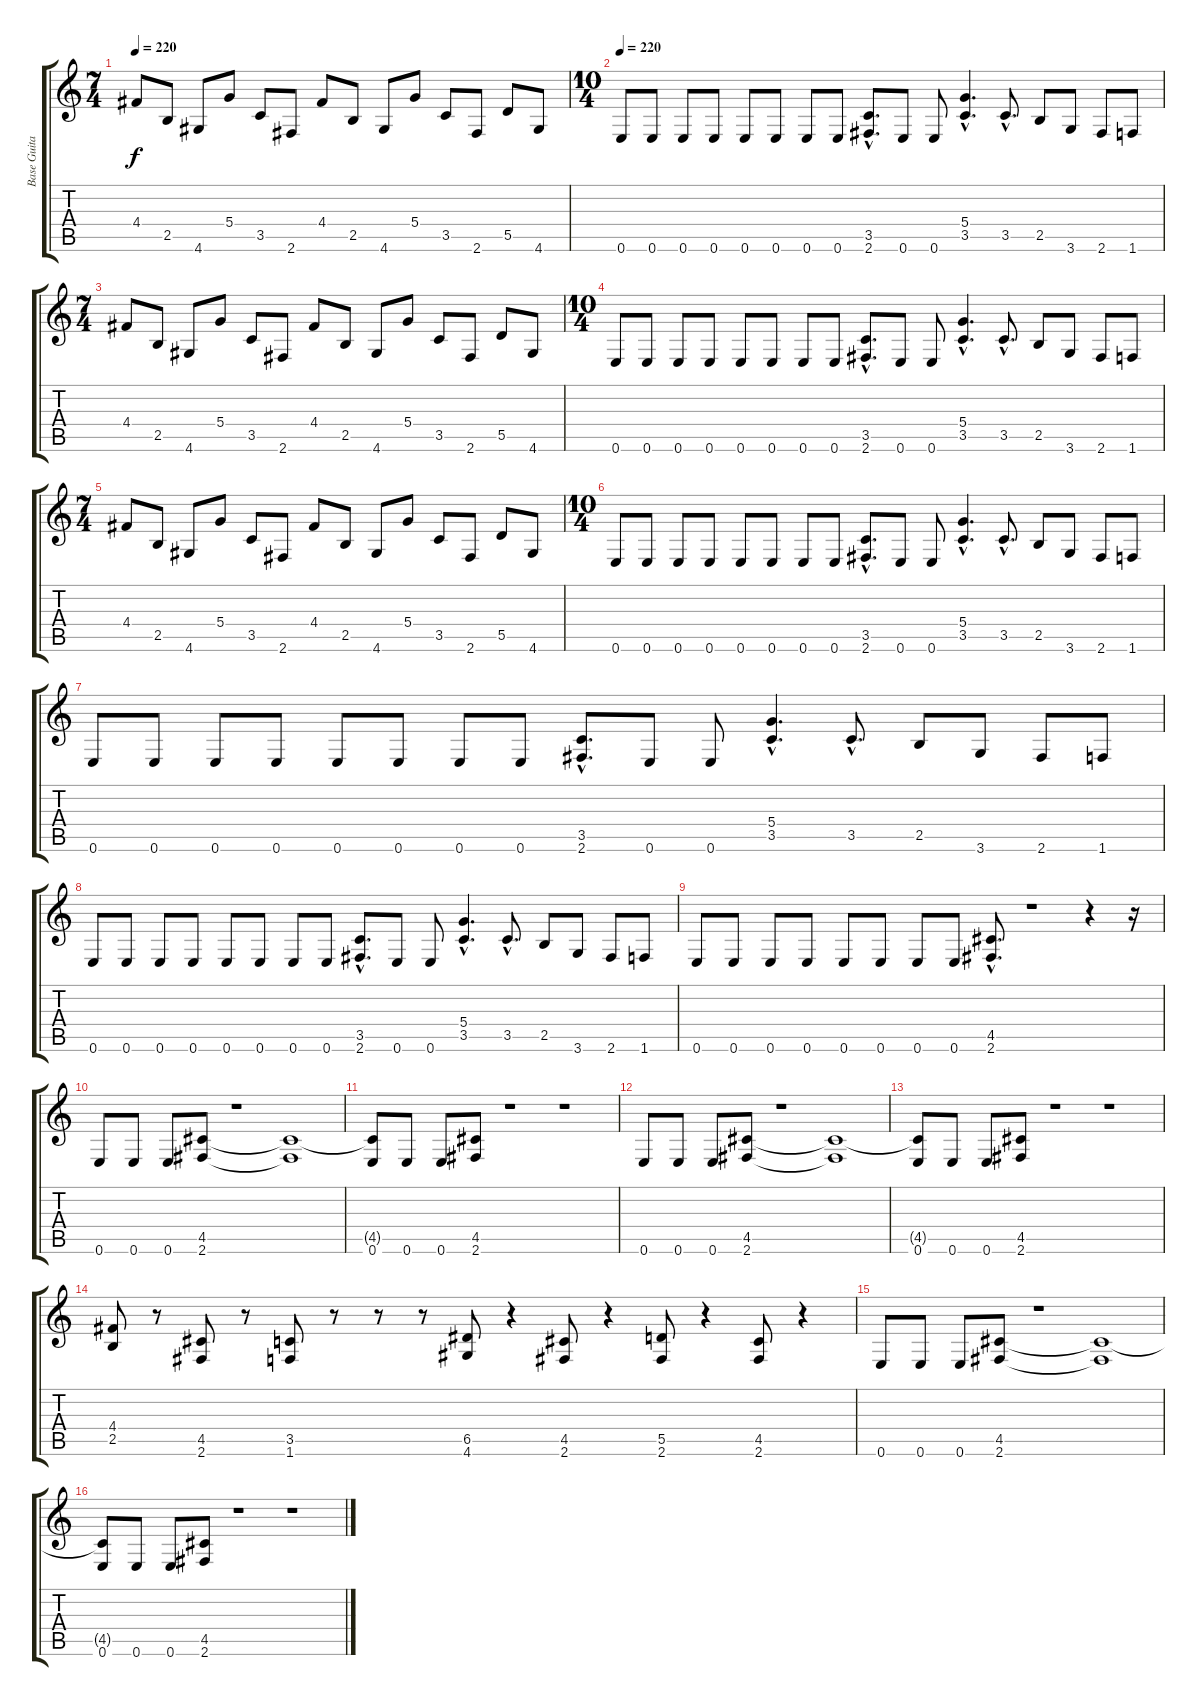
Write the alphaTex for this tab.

\track ("Base Guitar" "Base Guita") {instrument distortionguitar}
\staff {score tabs}
\tuning (E4 B3 G3 D3 A2 E2) {hide}
\ts (7 4)
\tempo 220
\clef g2
\ks c
4.4.8{dy f} 2.5.8 4.6.8 5.4.8 3.5.8 2.6.8 4.4.8 2.5.8 4.6.8 5.4.8 3.5.8 2.6.8 5.5.8 4.6.8 |
\ts (10 4)
\tempo 220
0.6.8 0.6.8 0.6.8 0.6.8 0.6.8 0.6.8 0.6.8 0.6.8 (3.5{hac} 2.6{hac}).8{d} 0.6.8 0.6.8 (5.4{hac} 3.5{hac}).4{d} 3.5{hac}.8{d} 2.5.8 3.6.8 2.6.8 1.6.8 |
\ts (7 4)
4.4.8 2.5.8 4.6.8 5.4.8 3.5.8 2.6.8 4.4.8 2.5.8 4.6.8 5.4.8 3.5.8 2.6.8 5.5.8 4.6.8 |
\ts (10 4)
0.6.8 0.6.8 0.6.8 0.6.8 0.6.8 0.6.8 0.6.8 0.6.8 (3.5{hac} 2.6{hac}).8{d} 0.6.8 0.6.8 (5.4{hac} 3.5{hac}).4{d} 3.5{hac}.8{d} 2.5.8 3.6.8 2.6.8 1.6.8 |
\ts (7 4)
4.4.8 2.5.8 4.6.8 5.4.8 3.5.8 2.6.8 4.4.8 2.5.8 4.6.8 5.4.8 3.5.8 2.6.8 5.5.8 4.6.8 |
\ts (10 4)
0.6.8 0.6.8 0.6.8 0.6.8 0.6.8 0.6.8 0.6.8 0.6.8 (3.5{hac} 2.6{hac}).8{d} 0.6.8 0.6.8 (5.4{hac} 3.5{hac}).4{d} 3.5{hac}.8{d} 2.5.8 3.6.8 2.6.8 1.6.8 |
0.6.8 0.6.8 0.6.8 0.6.8 0.6.8 0.6.8 0.6.8 0.6.8 (3.5{hac} 2.6{hac}).8{d} 0.6.8 0.6.8 (5.4{hac} 3.5{hac}).4{d} 3.5{hac}.8{d} 2.5.8 3.6.8 2.6.8 1.6.8 |
0.6.8 0.6.8 0.6.8 0.6.8 0.6.8 0.6.8 0.6.8 0.6.8 (3.5{hac} 2.6{hac}).8{d} 0.6.8 0.6.8 (5.4{hac} 3.5{hac}).4{d} 3.5{hac}.8{d} 2.5.8 3.6.8 2.6.8 1.6.8 |
0.6.8 0.6.8 0.6.8 0.6.8 0.6.8 0.6.8 0.6.8 0.6.8 (4.5{hac} 2.6{hac}).8{d} r.1 r.4 r.16 |
0.6.8 0.6.8 0.6.8 (4.5 2.6).8 r.1 (4.5{t} 2.6{t}).1 |
(4.5{t} 0.6).8 0.6.8 0.6.8 (4.5 2.6).8 r.1 r.1 |
0.6.8 0.6.8 0.6.8 (4.5 2.6).8 r.1 (4.5{t} 2.6{t}).1 |
(4.5{t} 0.6).8 0.6.8 0.6.8 (4.5 2.6).8 r.1 r.1 |
(4.4 2.5).8 r.8 (4.5 2.6).8 r.8 (3.5 1.6).8 r.8 r.8 r.8 (6.5 4.6).8 r.4 (4.5 2.6).8 r.4 (5.5 2.6).8 r.4 (4.5 2.6).8 r.4 |
0.6.8 0.6.8 0.6.8 (4.5 2.6).8 r.1 (4.5{t} 2.6{t}).1 |
(4.5{t} 0.6).8 0.6.8 0.6.8 (4.5 2.6).8 r.1 r.1
